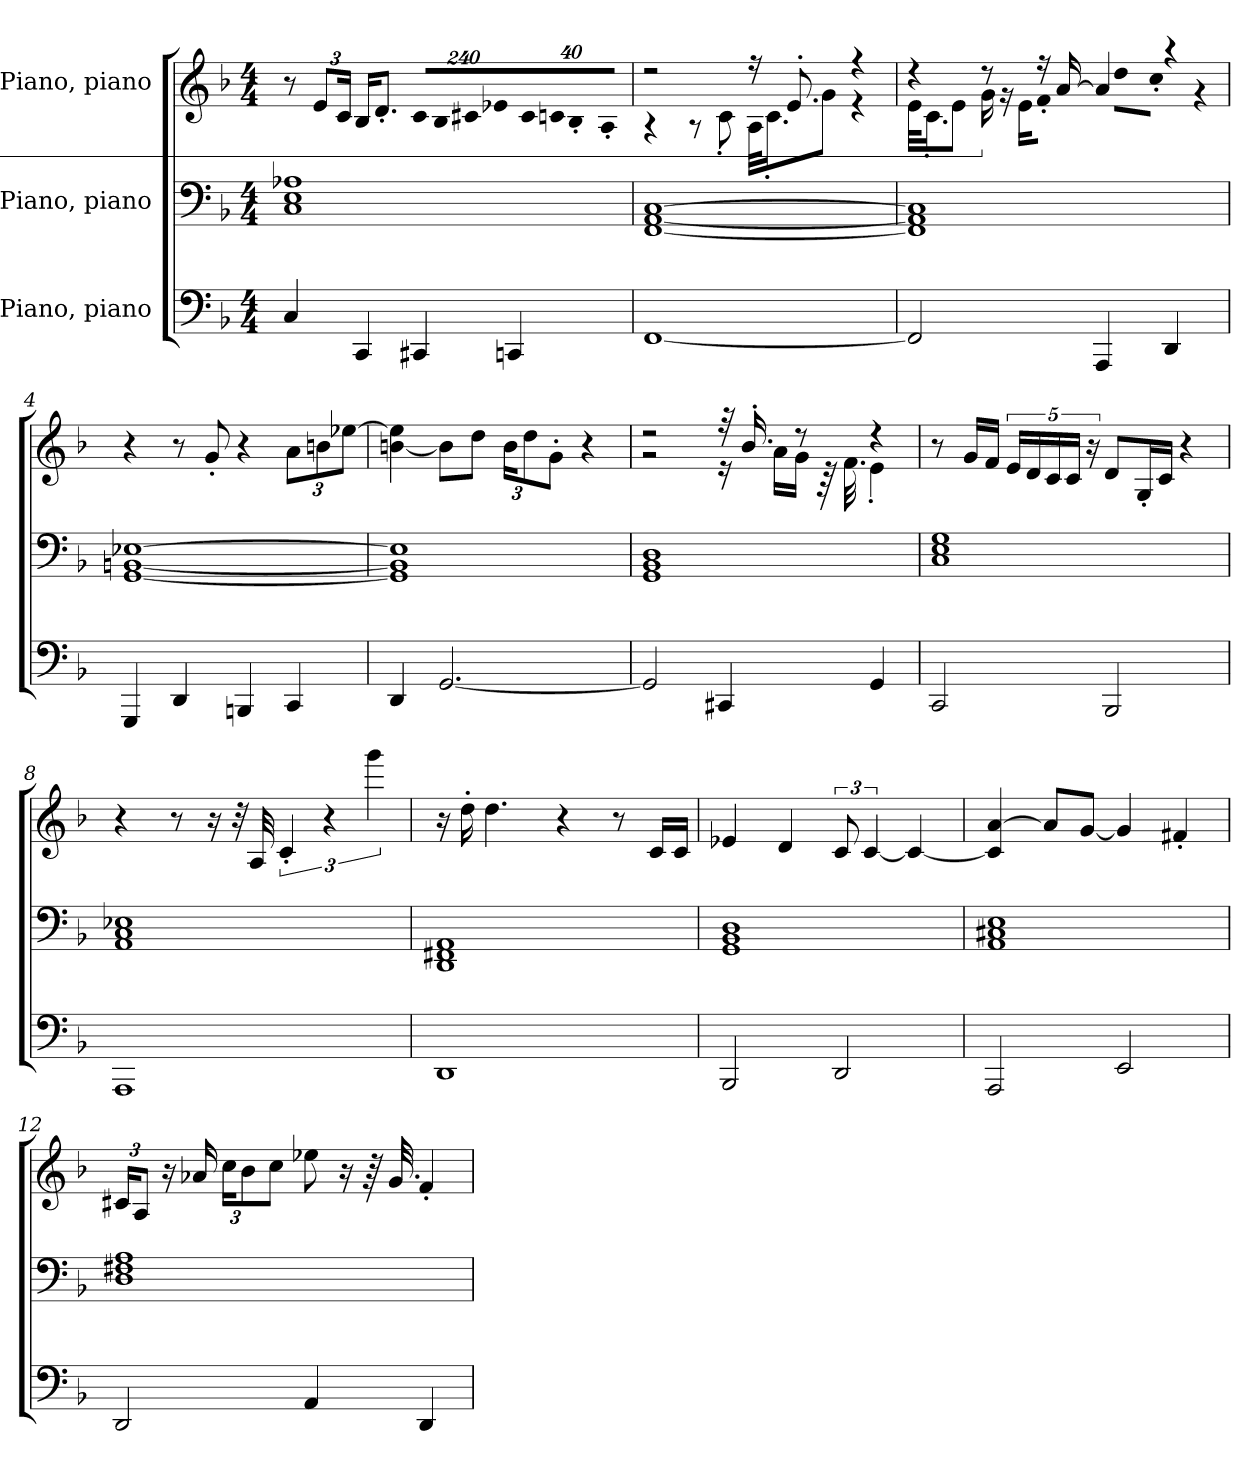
**kern	**kern	**kern
*part3	*part2	*part1
*staff3	*staff2	*staff1
*I"Piano, piano	*I"Piano, piano	*I"Piano, piano
*clefF4	*clefF4	*clefG2
*k[b-]	*k[b-]	*k[b-]
*M4/4	*M4/4	*M4/4
*MM120	*MM120	*MM120
=1	=1	=1
4C/	1C 1E 1A-X	8r
*	*	*Xbrackettup
.	.	12e/L
.	.	24c/Jk
4CC/	.	16B-/KL
.	.	8.d'/J
!	!	!LO:N:vis=16
4CC#X/	.	1920%137c/LL
!	!	!LO:N:vis=16
.	.	1920%137B-/
!	!	!LO:N:vis=16
.	.	1920%137c#X/
!	!	!LO:N:vis=16
.	.	1920%137e-X/
4CCn/	.	.
!	!	!LO:N:vis=32
.	.	640%23c#/L
!	!	!LO:N:vis=32
.	.	640%23cn/J
!	!	!LO:N:vis=16
.	.	1920%137B-'/
!	!	!LO:N:vis=16
.	.	1920%137A'/JJ
=2	=2	=2
*	*	*^
[1FF	[1FF [1AA [1C	2r	4r
.	.	.	8r
.	.	.	8c'\
.	.	16r	32A\KLL
.	.	.	16.c'\J
.	.	8.e'/	.
.	.	.	8g\J
.	.	4r	4r
!!LO:LB:g=z	!!
=3	=3	=3	=3
2FF/]	1FF] 1AA] 1C]	4r	32e\KLL
.	.	.	16.c'\J
.	.	.	8e\J
*	*	*	*brackettup
.	.	8r	24g\
.	.	.	24r
.	.	.	24e\KL
.	.	16r	8f'\J
.	.	[16a/	.
4AAA/	.	4a/]	8dd\L
.	.	.	8cc'\J
4DD/	.	4r	4r
*	*	*v	*v
=4	=4	=4
4GGG/	[1GG [1BBn [1E-X	4r
4DD/	.	8r
.	.	8g'/
4BBBn/	.	4r
*	*	*Xbrackettup
4CC/	.	12a\L
.	.	12bn\
.	.	[12ee-X\J
=5	=5	=5
4DD/	1GG] 1BB] 1E-]	[4bn\ 4ee-\]
[2.GG/	.	8b\L]
.	.	8dd\J
.	.	24b\KL
.	.	12dd\
.	.	8g'\J
.	.	4r
=6	=6	=6
*	*	*^
2GG/]	1GG 1BB- 1D	2r	2r
4CC#X/	.	32r	16r
.	.	16.b-'/	.
.	.	.	16a\LL
.	.	8r	16g\JJ
.	.	.	64r
.	.	.	32.f\
4GG/	.	4r	4e'\
*	*	*v	*v
!!LO:LB:g=z
=7	=7	=7
2CC/	1C 1E 1G	8r
.	.	16g/LL
.	.	16f/JJ
*	*	*brackettup
.	.	20e/LL
.	.	20d/
.	.	20c/
.	.	20c/JJ
.	.	20r
2BBB-/	.	8d/L
.	.	16G'/L
.	.	16c/JJ
.	.	4r
=8	=8	=8
1AAA	1AA 1C 1E-X	4r
.	.	8r
.	.	16r
.	.	32r
.	.	32A/
.	.	6c'/
.	.	6r
.	.	6ggg\
=9	=9	=9
1DD	1DD 1FF#X 1AA	16r
.	.	16dd'\
.	.	4.dd\
.	.	4r
.	.	8r
.	.	16c/LL
.	.	16c/JJ
=10	=10	=10
2BBB-/	1GG 1BB- 1D	4e-X/
.	.	4d/
2DD/	.	12c/
.	.	[6c/
.	.	4c/_
!!LO:LB:g=z
=11	=11	=11
2AAA/	1AA 1C#X 1E	4c/] [4a/
.	.	8a/L]
.	.	[8g/J
2EE/	.	4g/]
.	.	4f#X'/
=12	=12	=12
*	*	*Xbrackettup
2DD/	1D 1F#X 1A	24c#X/KL
.	.	12A/J
.	.	16r
.	.	16a-X/
.	.	24cc\KL
.	.	12b-\
.	.	8cc\J
4AA/	.	8ee-X\
.	.	16r
.	.	64r
.	.	32.g/
4DD/	.	4f'/
=	=	=
*-	*-	*-
